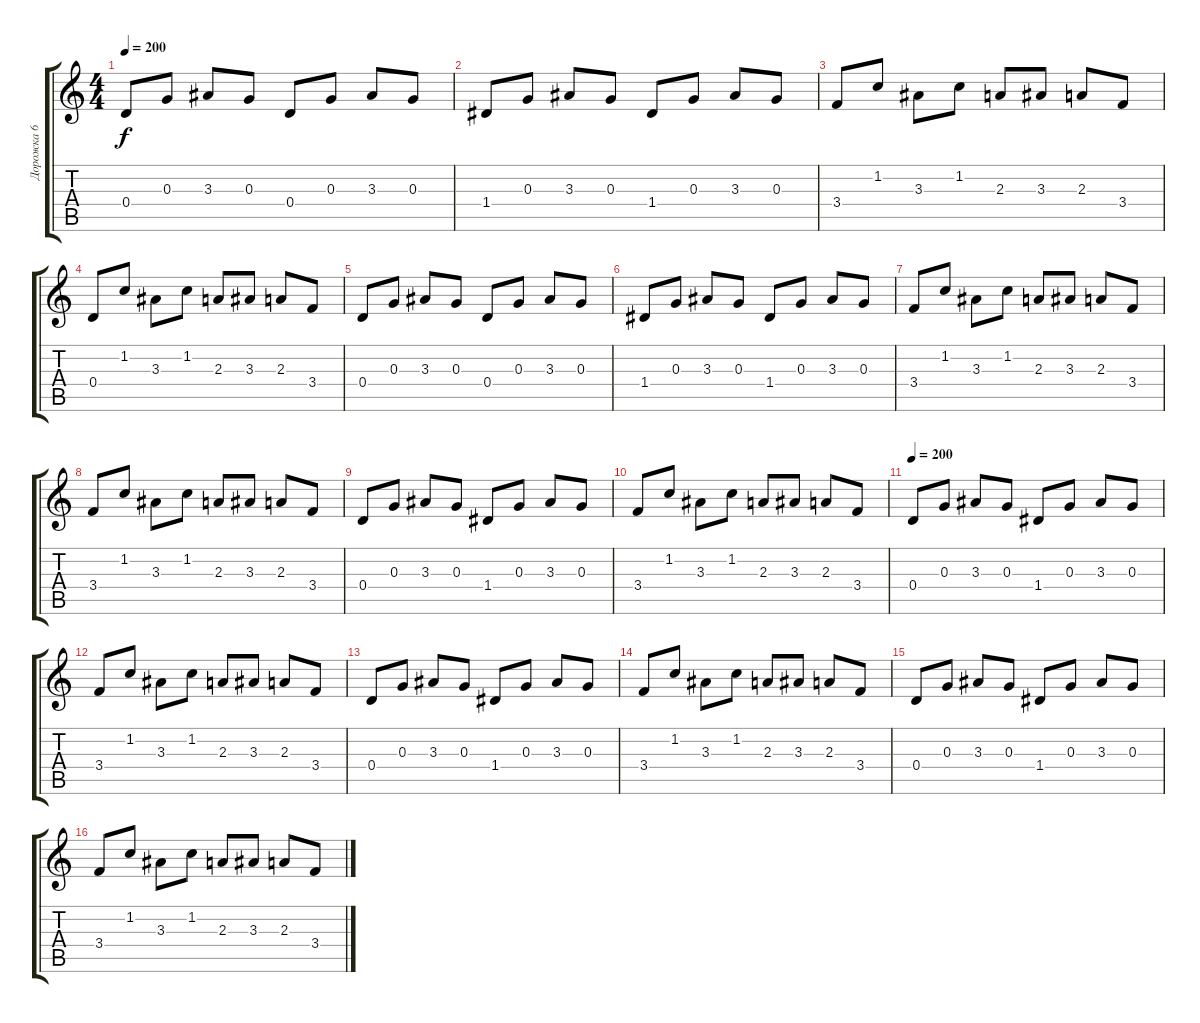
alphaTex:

\track ("Дорожка 6" "Дорожка 6") {instrument overdrivenguitar}
\staff {score tabs}
\tuning (E4 B3 G3 D3 A2 E2) {hide}
\ts (4 4)
\tempo 200
\clef g2
\ks c
0.4.8{dy f} 0.3.8 3.3.8 0.3.8 0.4.8 0.3.8 3.3.8 0.3.8 |
1.4.8 0.3.8 3.3.8 0.3.8 1.4.8 0.3.8 3.3.8 0.3.8 |
3.4.8 1.2.8 3.3.8 1.2.8 2.3.8 3.3.8 2.3.8 3.4.8 |
0.4.8 1.2.8 3.3.8 1.2.8 2.3.8 3.3.8 2.3.8 3.4.8 |
0.4.8 0.3.8 3.3.8 0.3.8 0.4.8 0.3.8 3.3.8 0.3.8 |
1.4.8 0.3.8 3.3.8 0.3.8 1.4.8 0.3.8 3.3.8 0.3.8 |
3.4.8 1.2.8 3.3.8 1.2.8 2.3.8 3.3.8 2.3.8 3.4.8 |
3.4.8 1.2.8 3.3.8 1.2.8 2.3.8 3.3.8 2.3.8 3.4.8 |
0.4.8 0.3.8 3.3.8 0.3.8 1.4.8 0.3.8 3.3.8 0.3.8 |
3.4.8 1.2.8 3.3.8 1.2.8 2.3.8 3.3.8 2.3.8 3.4.8 |
\tempo 200
0.4.8 0.3.8 3.3.8 0.3.8 1.4.8 0.3.8 3.3.8 0.3.8 |
3.4.8 1.2.8 3.3.8 1.2.8 2.3.8 3.3.8 2.3.8 3.4.8 |
0.4.8 0.3.8 3.3.8 0.3.8 1.4.8 0.3.8 3.3.8 0.3.8 |
3.4.8 1.2.8 3.3.8 1.2.8 2.3.8 3.3.8 2.3.8 3.4.8 |
0.4.8 0.3.8 3.3.8 0.3.8 1.4.8 0.3.8 3.3.8 0.3.8 |
3.4.8 1.2.8 3.3.8 1.2.8 2.3.8 3.3.8 2.3.8 3.4.8
